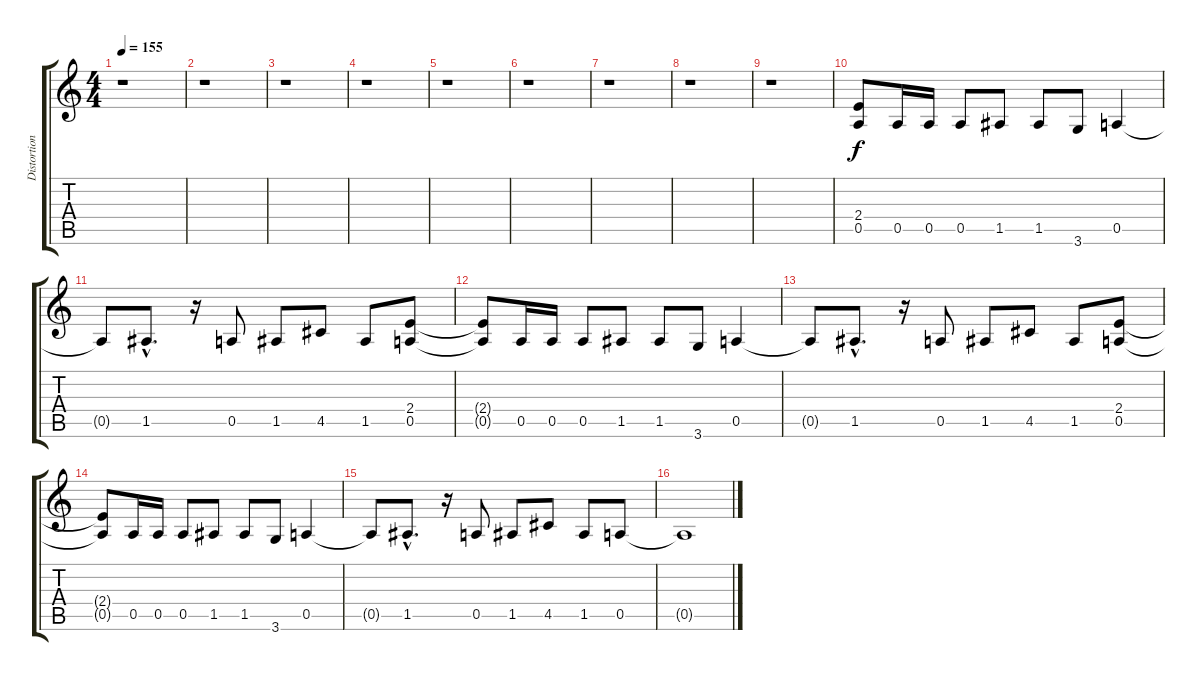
\track ("Distortion Guitar" "Distortion") {instrument distortionguitar}
\staff {score tabs}
\tuning (E4 B3 G3 D3 A2 E2) {hide}
\ts (4 4)
\tempo 155
\clef g2
\ks c
r.1{dy f} |
r.1 |
r.1 |
r.1 |
r.1 |
r.1 |
r.1 |
r.1 |
r.1 |
(2.4 0.5).8{volume 14 instrument distortionguitar} 0.5.16 0.5.16 0.5.8 1.5.8 1.5.8 3.6.8 0.5.4 |
0.5{t}.8 1.5{hac}.8{d} r.16 0.5.8 1.5.8 4.5.8 1.5.8 (2.4 0.5).8 |
(2.4{t} 0.5{t}).8 0.5.16 0.5.16 0.5.8 1.5.8 1.5.8 3.6.8 0.5.4 |
0.5{t}.8 1.5{hac}.8{d} r.16 0.5.8 1.5.8 4.5.8 1.5.8 (2.4 0.5).8 |
(2.4{t} 0.5{t}).8 0.5.16 0.5.16 0.5.8 1.5.8 1.5.8 3.6.8 0.5.4 |
0.5{t}.8 1.5{hac}.8{d} r.16 0.5.8 1.5.8 4.5.8 1.5.8 0.5.8 |
0.5{t}.1
